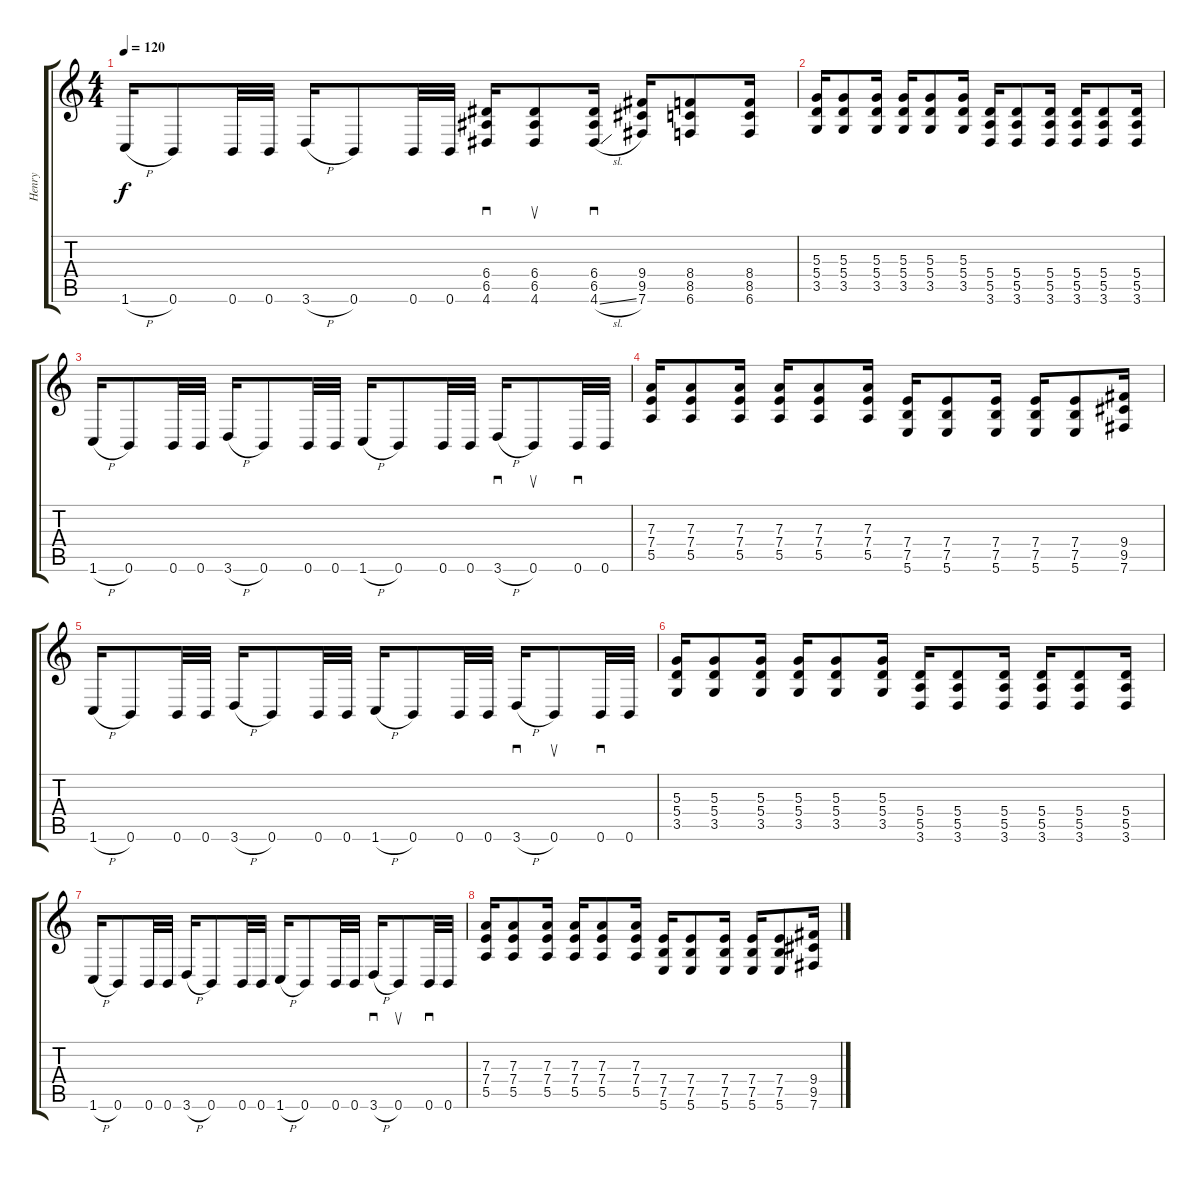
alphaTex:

\track ("Henry" "Henry") {instrument distortionguitar}
\staff {score tabs}
\tuning (B3 Gb3 D3 A2 E2 B1) {hide}
\ts (4 4)
\tempo 120
\clef g2
\ks c
1.6{h}.16{dy f} 0.6.8 0.6.32 0.6.32 3.6{h}.16 0.6.8 0.6.32 0.6.32 (6.4 6.5 4.6).16{sd} (6.4 6.5 4.6).8{su} (6.4 6.5 4.6{sl}).16{sd} (9.4 9.5 7.6).16 (8.4 8.5 6.6).8 (8.4 8.5 6.6).16 |
(5.3 5.4 3.5).16 (5.3 5.4 3.5).8 (5.3 5.4 3.5).16 (5.3 5.4 3.5).16 (5.3 5.4 3.5).8 (5.3 5.4 3.5).16 (5.4 5.5 3.6).16 (5.4 5.5 3.6).8 (5.4 5.5 3.6).16 (5.4 5.5 3.6).16 (5.4 5.5 3.6).8 (5.4 5.5 3.6).16 |
1.6{h}.16 0.6.8 0.6.32 0.6.32 3.6{h}.16 0.6.8 0.6.32 0.6.32 1.6{h}.16 0.6.8 0.6.32 0.6.32 3.6{h}.16{sd} 0.6.8{su} 0.6.32{sd} 0.6.32 |
(7.3 7.4 5.5).16 (7.3 7.4 5.5).8 (7.3 7.4 5.5).16 (7.3 7.4 5.5).16 (7.3 7.4 5.5).8 (7.3 7.4 5.5).16 (7.4 7.5 5.6).16 (7.4 7.5 5.6).8 (7.4 7.5 5.6).16 (7.4 7.5 5.6).16 (7.4 7.5 5.6).8 (9.4 9.5 7.6).16 |
1.6{h}.16 0.6.8 0.6.32 0.6.32 3.6{h}.16 0.6.8 0.6.32 0.6.32 1.6{h}.16 0.6.8 0.6.32 0.6.32 3.6{h}.16{sd} 0.6.8{su} 0.6.32{sd} 0.6.32 |
(5.3 5.4 3.5).16 (5.3 5.4 3.5).8 (5.3 5.4 3.5).16 (5.3 5.4 3.5).16 (5.3 5.4 3.5).8 (5.3 5.4 3.5).16 (5.4 5.5 3.6).16 (5.4 5.5 3.6).8 (5.4 5.5 3.6).16 (5.4 5.5 3.6).16 (5.4 5.5 3.6).8 (5.4 5.5 3.6).16 |
1.6{h}.16 0.6.8 0.6.32 0.6.32 3.6{h}.16 0.6.8 0.6.32 0.6.32 1.6{h}.16 0.6.8 0.6.32 0.6.32 3.6{h}.16{sd} 0.6.8{su} 0.6.32{sd} 0.6.32 |
(7.3 7.4 5.5).16 (7.3 7.4 5.5).8 (7.3 7.4 5.5).16 (7.3 7.4 5.5).16 (7.3 7.4 5.5).8 (7.3 7.4 5.5).16 (7.4 7.5 5.6).16 (7.4 7.5 5.6).8 (7.4 7.5 5.6).16 (7.4 7.5 5.6).16 (7.4 7.5 5.6).8 (9.4 9.5 7.6).16
